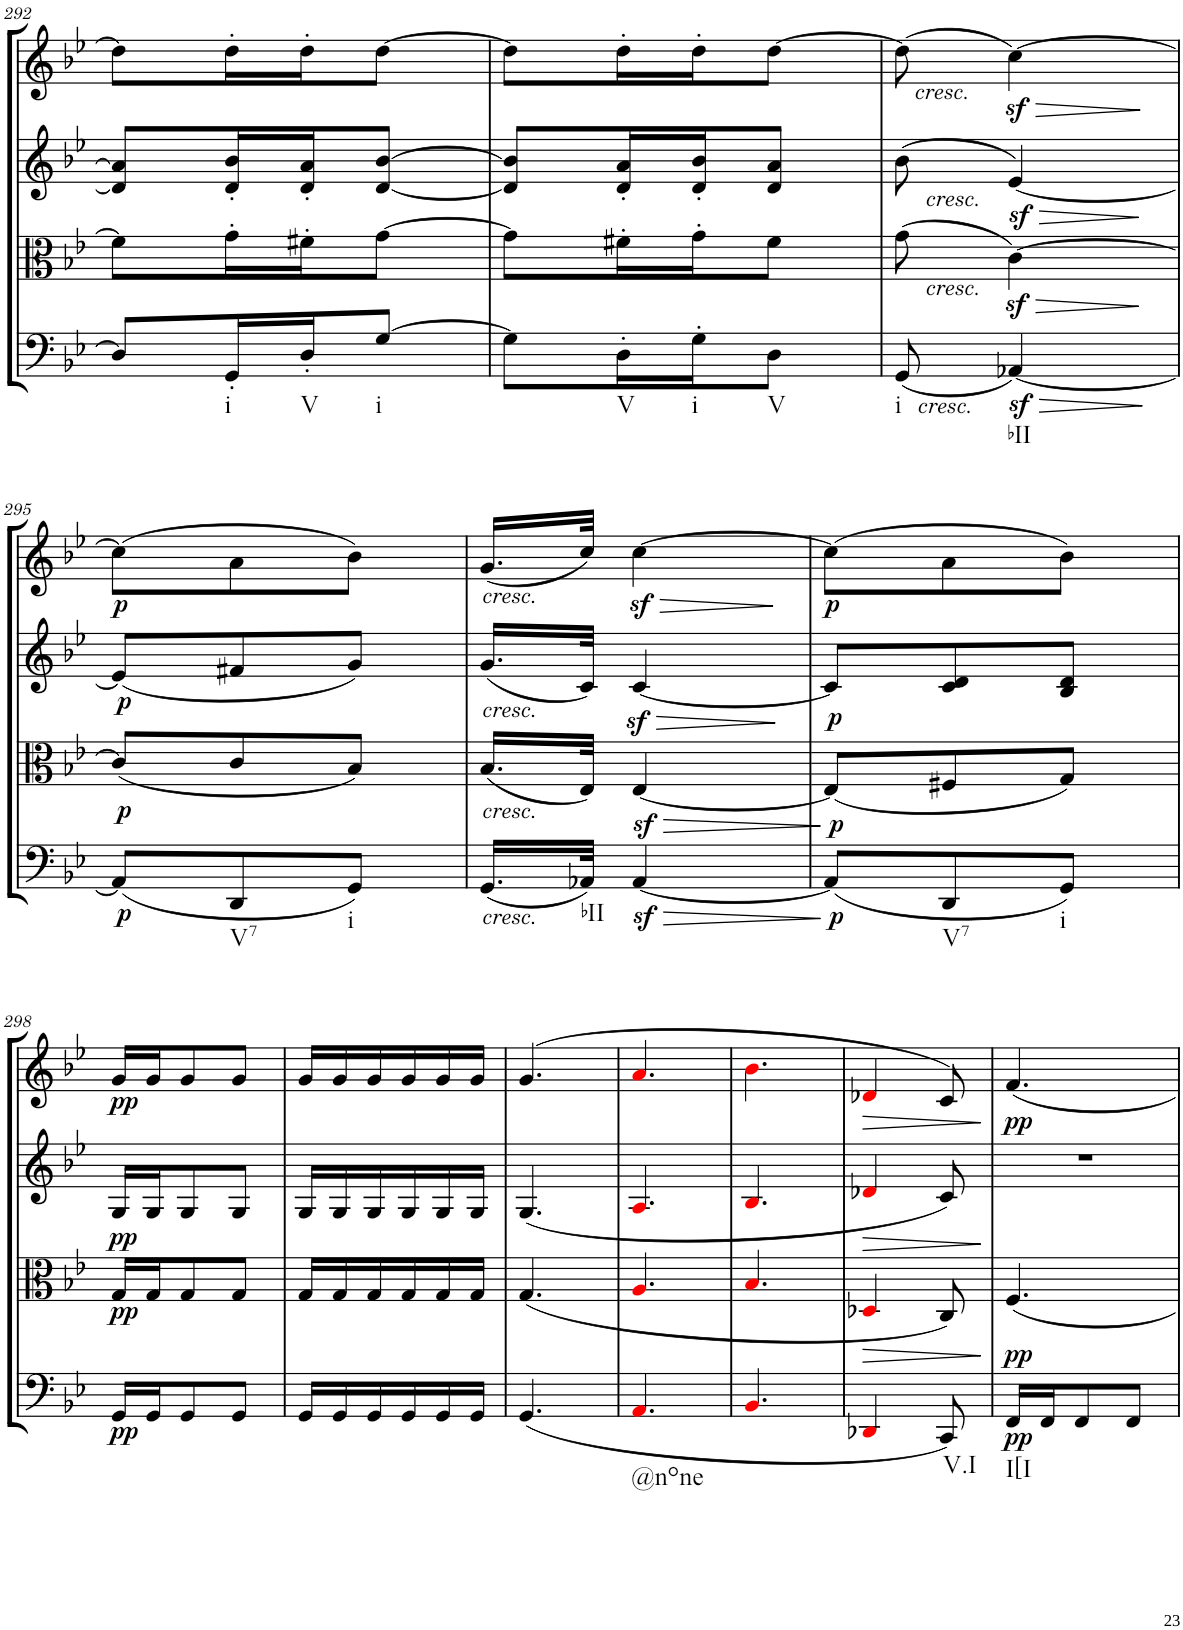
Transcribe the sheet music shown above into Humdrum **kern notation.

**kern	**dynam	**kern	**dynam	**kern	**dynam	**kern	**dynam
*part4	*part4	*part3	*part3	*part2	*part2	*part1	*part1
*staff4	*staff4	*staff3	*staff3	*staff2	*staff2	*staff1	*staff1
*I"Cello	*	*I"Viola	*	*I"2nd Violin	*	*I"1st Violin	*
*	*	*I'Vla	*	*I'Vln	*	*I'Vln	*
!!LO:PB:g=z
*clefC4	*	*clefC3	*	*clefG2	*	*clefG2	*
*k[b-e-]	*	*k[b-e-]	*	*k[b-e-]	*	*k[b-e-]	*
*B-:	*	*B-:	*	*B-:	*	*B-:	*
*M3/8	*	*M3/8	*	*M3/8	*	*M3/8	*
=292	=292	=292	=292	=292	=292	=292	=292
8D/L]	.	8f#\L]	.	8d/] 8a/]L	.	8dd\L]	.
!LO:TX:b:t=i	!	!	!	!	!	!	!
16GG'/L	.	16g'\L	.	16d/' 16b-/'L	.	16dd'\L	.
!LO:TX:b:t=V	!	!	!	!	!	!	!
16D'/J	.	16f#X'\J	.	16d/' 16a/'J	.	16dd'\J	.
!LO:TX:b:t=i	!	!	!	!	!	!	!
[8G/J	.	[8g\J	.	[8d/ [8b-/J	.	[8dd\J	.
=293	=293	=293	=293	=293	=293	=293	=293
8G\L]	.	8g\L]	.	8d/] 8b-/]L	.	8dd\L]	.
!LO:TX:b:t=V	!	!	!	!	!	!	!
16D'\L	.	16f#X'\L	.	16d/' 16a/'L	.	16dd'\L	.
!LO:TX:b:t=i	!	!	!	!	!	!	!
16G'\J	.	16g'\J	.	16d/' 16b-/'J	.	16dd'\J	.
!LO:TX:b:t=V	!	!	!	!	!	!	!
8D\J	.	8f#\J	.	8d/ 8a/J	.	[8dd\J	.
=294	=294	=294	=294	=294	=294	=294	=294
!	!	!	!	!LO:TX:a:i:t=cresc.	!	!	!
!	!	!LO:TX:a:i:t=cresc.	!	!	!	!	!
!	!	!LO:TX:b:i:t=cresc.	!	!	!	!	!
!LO:TX:b:i:t=cresc.	!	!	!	!	!	!	!
!LO:TX:b:t=i	!	!	!	!	!	!	!
(8GG/	.	(8g\	.	(8b-\	.	(8dd\]	.
!LO:TX:b:t=bII	!	!	!	!	!	!	!
!	!LO:HP:b	!	!LO:HP:b	!	!LO:HP:b	!	!LO:HP:b
[4AA-Xz</)	>	[4cz<\)	>	[4e-z</)	>	[4ccz<\)	>
.	]	.	]	.	]	.	]
!!LO:LB:g=z
=295	=295	=295	=295	=295	=295	=295	=295
!	!LO:DY:b	!	!LO:DY:b	!	!LO:DY:b	!	!LO:DY:b
(8AA-/L]	p	(8c/L]	p	(8e-/L]	p	(8cc\L]	p
!LO:TX:b:t=V7	!	!	!	!	!	!	!
8DD/	.	8c/	.	8f#X/	.	8a\	.
!LO:TX:b:t=i	!	!	!	!	!	!	!
8GG/J)	.	8B-/J)	.	8g/J)	.	8b-\J)	.
=296	=296	=296	=296	=296	=296	=296	=296
!	!	!	!	!	!	!LO:TX:b:i:t=cresc.	!
!	!	!	!	!LO:TX:b:i:t=cresc.	!	!	!
!	!	!LO:TX:b:i:t=cresc.	!	!	!	!	!
!LO:TX:b:i:t=cresc.	!	!	!	!	!	!	!
(16.GG/LL	.	(16.B-/LL	.	(16.g/LL	.	(16.g/LL	.
!LO:TX:b:t=bII	!	!	!	!	!	!	!
32AA-X/JJk)	.	32E-/JJk)	.	32c/JJk)	.	32cc/JJk)	.
!	!LO:HP:b	!	!LO:HP:b	!	!LO:HP:b	!	!LO:HP:b
[4AA-z</	>	[4E-z</	>	[4cz</	>	[4ccz<\	>
.	]	.	]	.	]	.	]
=297	=297	=297	=297	=297	=297	=297	=297
!	!LO:DY:b	!	!LO:DY:b	!	!	!	!
!	!	!	!LO:DY:n=1:a	!	!LO:DY:a	!	!
(8AA-/L]	p	(8E-/L]	p p	8c/L]	p	(8cc\L]	.
!LO:TX:b:t=V7	!	!	!	!	!	!	!
8DD/	.	8F#X/	.	8c/ 8d/	.	8a\	.
!LO:TX:b:t=i	!	!	!	!	!	!	!
8GG/J)	.	8G/J)	.	8B-/ 8d/J	.	8b-\J)	.
!!LO:LB:g=z
=298	=298	=298	=298	=298	=298	=298	=298
!	!LO:DY:b	!	!LO:DY:b	!	!	!	!
!	!	!	!LO:DY:n=1:a	!	!	!	!LO:DY:b
16GG/LL	pp	16G/LL	pp pp	16G/LL	.	16g/LL	pp
16GG/J	.	16G/J	.	16G/J	.	16g/J	.
8GG/	.	8G/	.	8G/	.	8g/	.
8GG/J	.	8G/J	.	8G/J	.	8g/J	.
=299	=299	=299	=299	=299	=299	=299	=299
16GG/LL	.	16G/LL	.	16G/LL	.	16g/LL	.
16GG/	.	16G/	.	16G/	.	16g/	.
16GG/	.	16G/	.	16G/	.	16g/	.
16GG/	.	16G/	.	16G/	.	16g/	.
16GG/	.	16G/	.	16G/	.	16g/	.
16GG/JJ	.	16G/JJ	.	16G/JJ	.	16g/JJ	.
=300	=300	=300	=300	=300	=300	=300	=300
(4.GG/	.	(4.G/	.	(4.G/	.	(4.g/	.
=301	=301	=301	=301	=301	=301	=301	=301
!LO:TX:b:t=@none	!	!	!	!	!	!	!
4.AAi/	.	4.Ai/	.	4.Ai/	.	4.ai/	.
=302	=302	=302	=302	=302	=302	=302	=302
4.BB-i/	.	4.B-i/	.	4.B-i/	.	4.b-i\	.
=303	=303	=303	=303	=303	=303	=303	=303
!	!	!	!LO:HP:b	!	!LO:HP:b	!	!LO:HP:b
4DD-Xi/	.	4D-Xi/	>	4d-Xi/	>	4d-Xi/	>
!LO:TX:b:t=V.I	!	!	!	!	!	!	!
8CC/)	.	8C/)	.	8c/)	.	8c/)	.
.	.	.	]	.	]	.	]
=304	=304	=304	=304	=304	=304	=304	=304
!LO:TX:b:t=I[I	!	!	!	!	!	!	!
!	!LO:DY:b	!	!LO:DY:b	!	!	!	!LO:DY:b
16FF/LL	pp	4.F/	pp	4.r	.	4.f/	pp
16FF/J	.	.	.	.	.	.	.
8FF/	.	.	.	.	.	.	.
8FF/J	.	.	.	.	.	.	.
=	=	=	=	=	=	=	=
*-	*-	*-	*-	*-	*-	*-	*-
